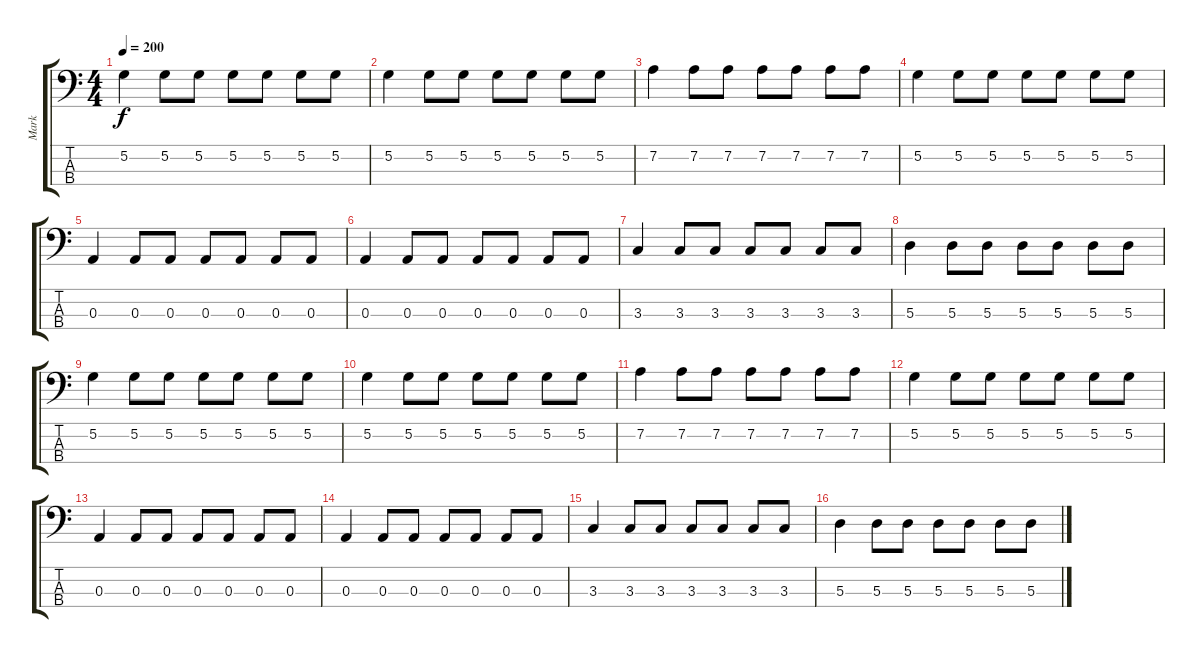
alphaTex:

\track ("Mark" "Mark") {instrument electricbasspick}
\staff {score tabs}
\tuning (G2 D2 A1 E1) {hide}
\ts (4 4)
\tempo 200
\clef f4
\ks c
5.2.4{dy f instrument electricbasspick} 5.2.8 5.2.8 5.2.8 5.2.8 5.2.8 5.2.8 |
5.2.4 5.2.8 5.2.8 5.2.8 5.2.8 5.2.8 5.2.8 |
7.2.4 7.2.8 7.2.8 7.2.8 7.2.8 7.2.8 7.2.8 |
5.2.4 5.2.8 5.2.8 5.2.8 5.2.8 5.2.8 5.2.8 |
0.3.4 0.3.8 0.3.8 0.3.8 0.3.8 0.3.8 0.3.8 |
0.3.4 0.3.8 0.3.8 0.3.8 0.3.8 0.3.8 0.3.8 |
3.3.4 3.3.8 3.3.8 3.3.8 3.3.8 3.3.8 3.3.8 |
5.3.4 5.3.8 5.3.8 5.3.8 5.3.8 5.3.8 5.3.8 |
5.2.4 5.2.8 5.2.8 5.2.8 5.2.8 5.2.8 5.2.8 |
5.2.4 5.2.8 5.2.8 5.2.8 5.2.8 5.2.8 5.2.8 |
7.2.4 7.2.8 7.2.8 7.2.8 7.2.8 7.2.8 7.2.8 |
5.2.4 5.2.8 5.2.8 5.2.8 5.2.8 5.2.8 5.2.8 |
0.3.4 0.3.8 0.3.8 0.3.8 0.3.8 0.3.8 0.3.8 |
0.3.4 0.3.8 0.3.8 0.3.8 0.3.8 0.3.8 0.3.8 |
3.3.4 3.3.8 3.3.8 3.3.8 3.3.8 3.3.8 3.3.8 |
5.3.4 5.3.8 5.3.8 5.3.8 5.3.8 5.3.8 5.3.8
